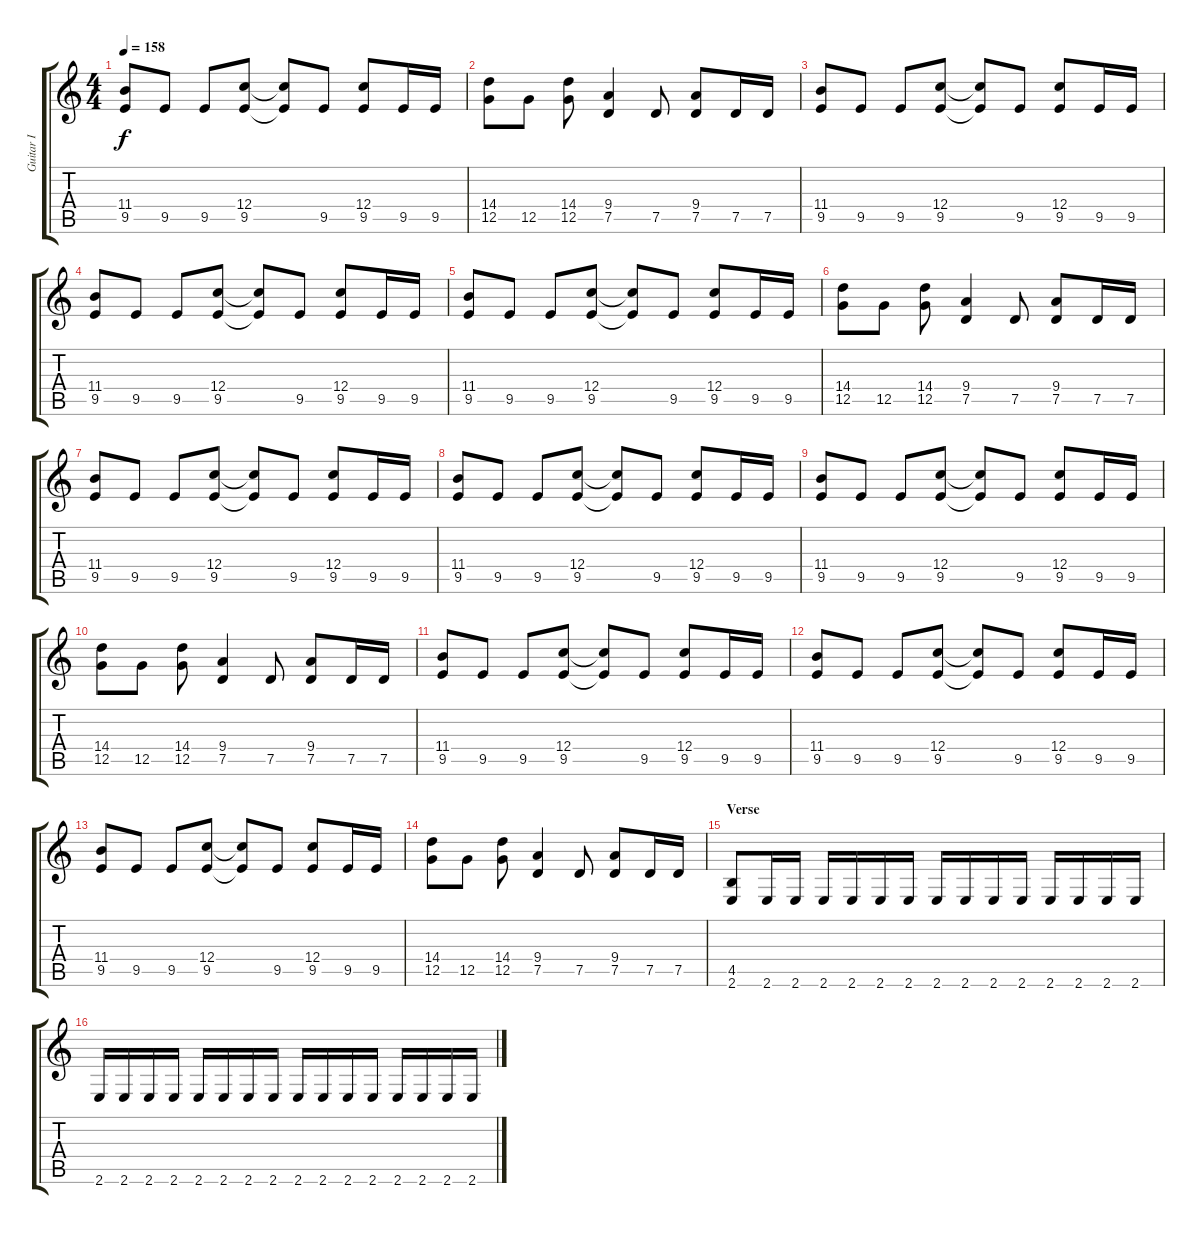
\track ("Guitar I" "Guitar I") {instrument distortionguitar}
\staff {score tabs}
\tuning (D4 A3 F3 C3 G2 D2) {hide}
\ts (4 4)
\tempo 158
\clef g2
\ks c
(11.4 9.5).8{dy f} 9.5.8 9.5.8 (12.4 9.5).8 (12.4{t} 9.5{t}).8 9.5.8 (12.4 9.5).8 9.5.16 9.5.16 |
(14.4 12.5).8 12.5.8 (14.4 12.5).8 (9.4 7.5).4 7.5.8 (9.4 7.5).8 7.5.16 7.5.16 |
(11.4 9.5).8 9.5.8 9.5.8 (12.4 9.5).8 (12.4{t} 9.5{t}).8 9.5.8 (12.4 9.5).8 9.5.16 9.5.16 |
(11.4 9.5).8 9.5.8 9.5.8 (12.4 9.5).8 (12.4{t} 9.5{t}).8 9.5.8 (12.4 9.5).8 9.5.16 9.5.16 |
(11.4 9.5).8 9.5.8 9.5.8 (12.4 9.5).8 (12.4{t} 9.5{t}).8 9.5.8 (12.4 9.5).8 9.5.16 9.5.16 |
(14.4 12.5).8 12.5.8 (14.4 12.5).8 (9.4 7.5).4 7.5.8 (9.4 7.5).8 7.5.16 7.5.16 |
(11.4 9.5).8 9.5.8 9.5.8 (12.4 9.5).8 (12.4{t} 9.5{t}).8 9.5.8 (12.4 9.5).8 9.5.16 9.5.16 |
(11.4 9.5).8 9.5.8 9.5.8 (12.4 9.5).8 (12.4{t} 9.5{t}).8 9.5.8 (12.4 9.5).8 9.5.16 9.5.16 |
(11.4 9.5).8 9.5.8 9.5.8 (12.4 9.5).8 (12.4{t} 9.5{t}).8 9.5.8 (12.4 9.5).8 9.5.16 9.5.16 |
(14.4 12.5).8 12.5.8 (14.4 12.5).8 (9.4 7.5).4 7.5.8 (9.4 7.5).8 7.5.16 7.5.16 |
(11.4 9.5).8 9.5.8 9.5.8 (12.4 9.5).8 (12.4{t} 9.5{t}).8 9.5.8 (12.4 9.5).8 9.5.16 9.5.16 |
(11.4 9.5).8 9.5.8 9.5.8 (12.4 9.5).8 (12.4{t} 9.5{t}).8 9.5.8 (12.4 9.5).8 9.5.16 9.5.16 |
(11.4 9.5).8 9.5.8 9.5.8 (12.4 9.5).8 (12.4{t} 9.5{t}).8 9.5.8 (12.4 9.5).8 9.5.16 9.5.16 |
(14.4 12.5).8 12.5.8 (14.4 12.5).8 (9.4 7.5).4 7.5.8 (9.4 7.5).8 7.5.16 7.5.16 |
\section ("" "Verse")
(4.5 2.6).8 2.6.16 2.6.16 2.6.16 2.6.16 2.6.16 2.6.16 2.6.16 2.6.16 2.6.16 2.6.16 2.6.16 2.6.16 2.6.16 2.6.16 |
2.6.16 2.6.16 2.6.16 2.6.16 2.6.16 2.6.16 2.6.16 2.6.16 2.6.16 2.6.16 2.6.16 2.6.16 2.6.16 2.6.16 2.6.16 2.6.16
